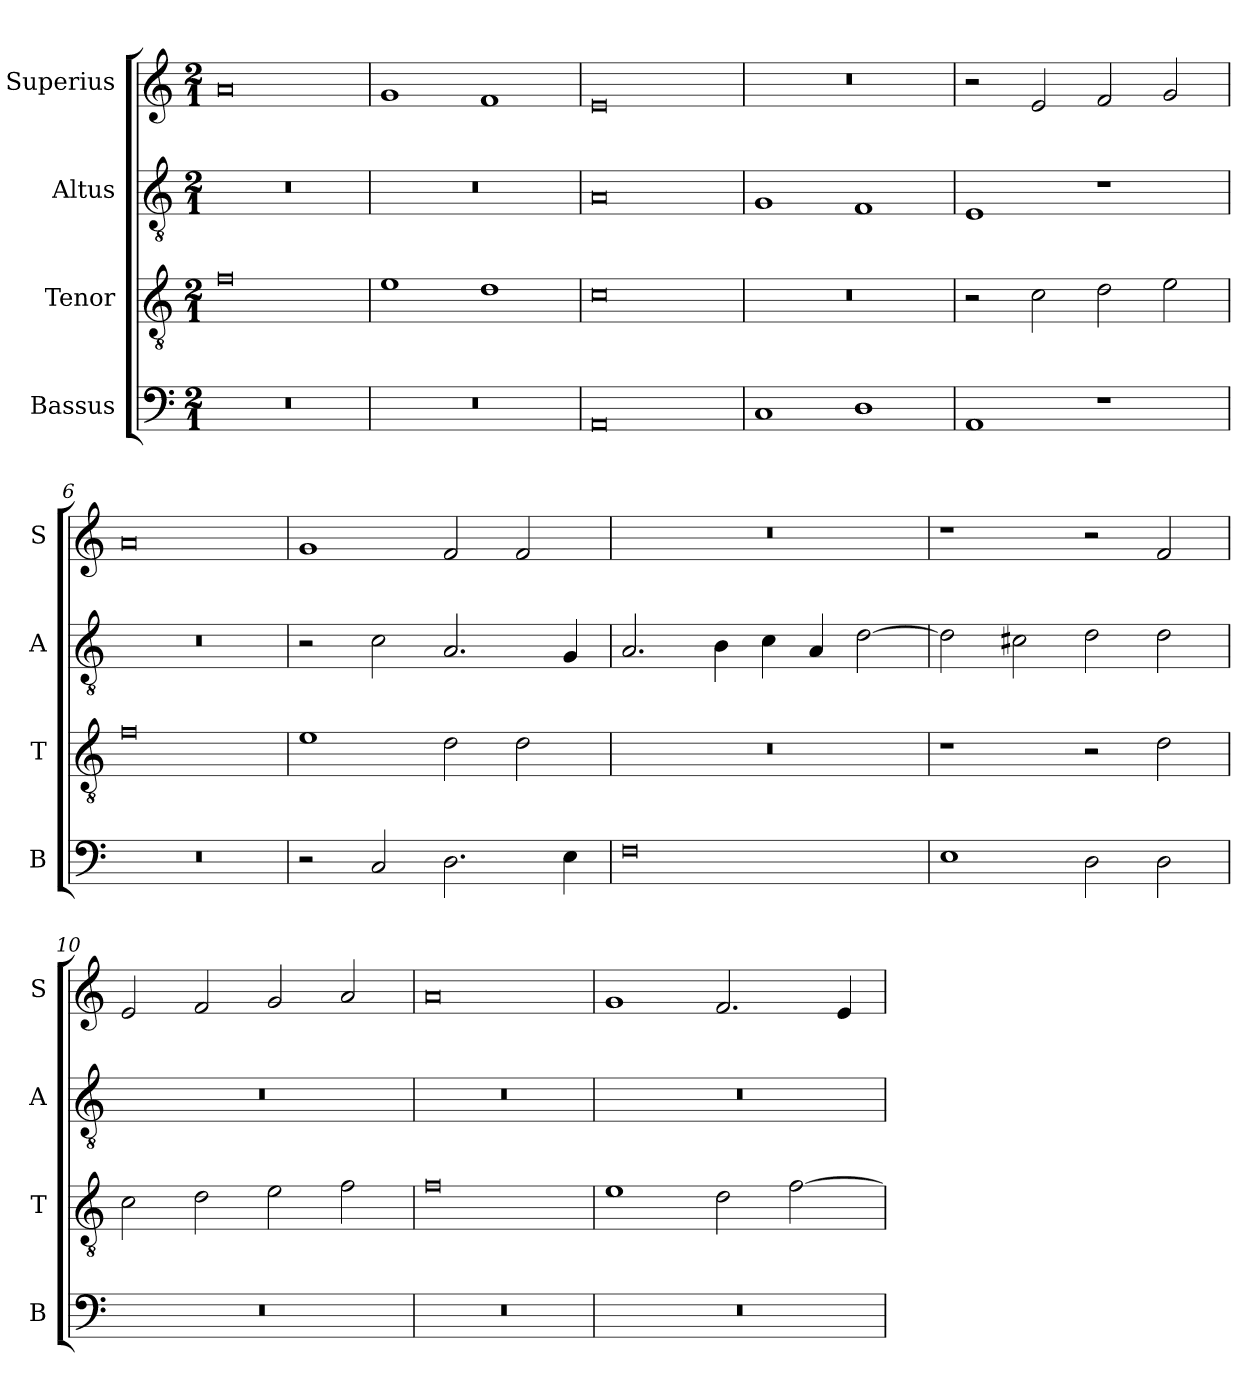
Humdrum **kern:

**kern	**kern	**kern	**kern
*part4	*part3	*part2	*part1
*staff4	*staff3	*staff2	*staff1
*I"Bassus	*I"Tenor	*I"Altus	*I"Superius
*I'B	*I'T	*I'A	*I'S
*clefF4	*clefGv2	*clefGv2	*clefG2
*k[]	*k[]	*k[]	*k[]
*C:	*C:	*C:	*C:
*M2/1	*M2/1	*M2/1	*M2/1
=1	=1	=1	=1
0r	0f	0r	0a
=2	=2	=2	=2
0r	1e	0r	1g
.	1d	.	1f
=3	=3	=3	=3
0AA	0c	0A	0e
=4	=4	=4	=4
1C	0r	1G	0r
1D	.	1F	.
=5	=5	=5	=5
1AA	2r	1E	2r
.	2c	.	2e
1r	2d	1r	2f
.	2e	.	2g
=6	=6	=6	=6
0r	0f	0r	0a
=7	=7	=7	=7
2r	1e	2r	1g
2C	.	2c	.
2.D	2d	2.A	2f
.	2d	.	2f
4E	.	4G	.
=8	=8	=8	=8
0F	0r	2.A	0r
.	.	4B	.
.	.	4c	.
.	.	4A	.
.	.	[2d	.
=9	=9	=9	=9
1E	1r	2d]	1r
.	.	2c#X	.
2D	2r	2d	2r
2D	2d	2d	2f
=10	=10	=10	=10
0r	2c	0r	2e
.	2d	.	2f
.	2e	.	2g
.	2f	.	2a
=11	=11	=11	=11
0r	0f	0r	0a
=12	=12	=12	=12
0r	1e	0r	1g
.	2d	.	2.f
.	[2f	.	.
.	.	.	4e
=	=	=	=
*-	*-	*-	*-
